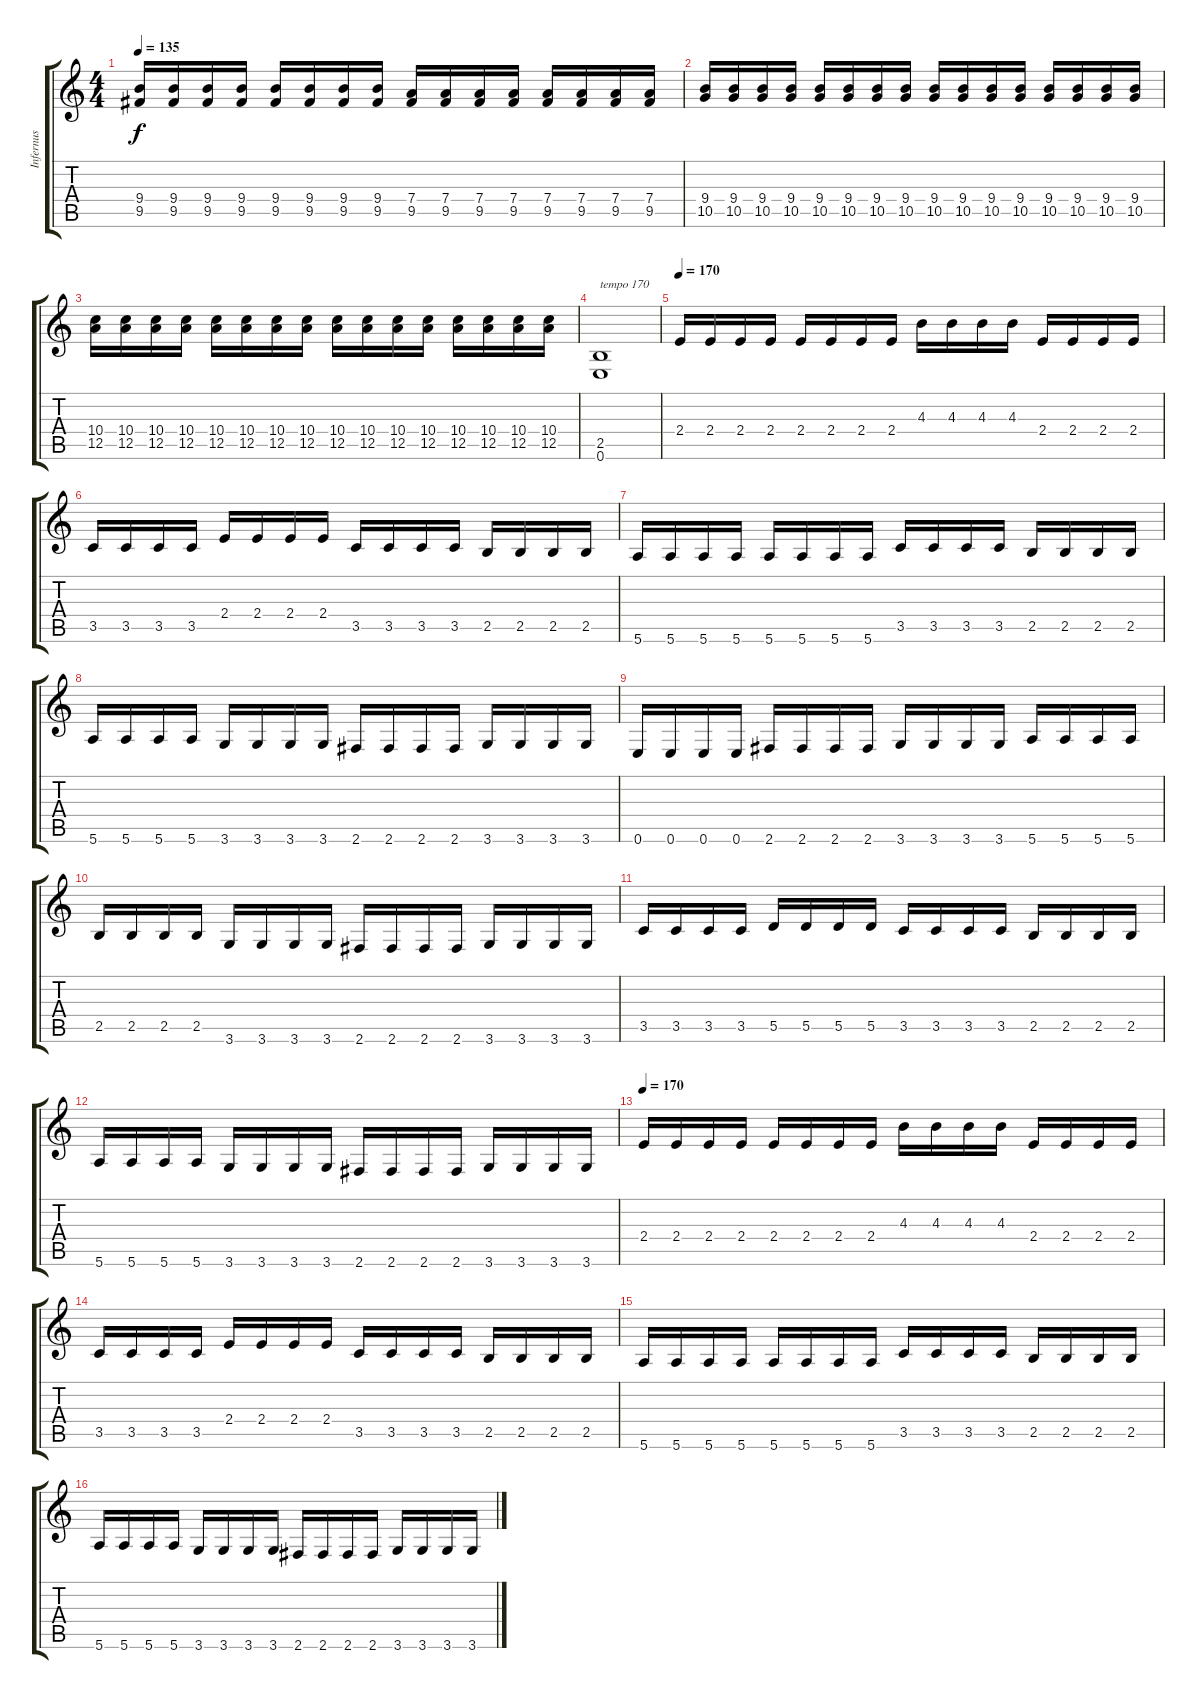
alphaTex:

\track ("Infernus" "Infernus") {instrument distortionguitar}
\staff {score tabs}
\tuning (E4 B3 G3 D3 A2 E2) {hide}
\ts (4 4)
\tempo 135
\clef g2
\ks c
(9.4 9.5).16{dy f} (9.4 9.5).16 (9.4 9.5).16 (9.4 9.5).16 (9.4 9.5).16 (9.4 9.5).16 (9.4 9.5).16 (9.4 9.5).16 (7.4 9.5).16 (7.4 9.5).16 (7.4 9.5).16 (7.4 9.5).16 (7.4 9.5).16 (7.4 9.5).16 (7.4 9.5).16 (7.4 9.5).16 |
(9.4 10.5).16 (9.4 10.5).16 (9.4 10.5).16 (9.4 10.5).16 (9.4 10.5).16 (9.4 10.5).16 (9.4 10.5).16 (9.4 10.5).16 (9.4 10.5).16 (9.4 10.5).16 (9.4 10.5).16 (9.4 10.5).16 (9.4 10.5).16 (9.4 10.5).16 (9.4 10.5).16 (9.4 10.5).16 |
(10.4 12.5).16 (10.4 12.5).16 (10.4 12.5).16 (10.4 12.5).16 (10.4 12.5).16 (10.4 12.5).16 (10.4 12.5).16 (10.4 12.5).16 (10.4 12.5).16 (10.4 12.5).16 (10.4 12.5).16 (10.4 12.5).16 (10.4 12.5).16 (10.4 12.5).16 (10.4 12.5).16 (10.4 12.5).16 |
(2.5 0.6).1{txt "tempo 170"} |
\tempo 170
2.4.16 2.4.16 2.4.16 2.4.16 2.4.16 2.4.16 2.4.16 2.4.16 4.3.16 4.3.16 4.3.16 4.3.16 2.4.16 2.4.16 2.4.16 2.4.16 |
3.5.16 3.5.16 3.5.16 3.5.16 2.4.16 2.4.16 2.4.16 2.4.16 3.5.16 3.5.16 3.5.16 3.5.16 2.5.16 2.5.16 2.5.16 2.5.16 |
5.6.16 5.6.16 5.6.16 5.6.16 5.6.16 5.6.16 5.6.16 5.6.16 3.5.16 3.5.16 3.5.16 3.5.16 2.5.16 2.5.16 2.5.16 2.5.16 |
5.6.16 5.6.16 5.6.16 5.6.16 3.6.16 3.6.16 3.6.16 3.6.16 2.6.16 2.6.16 2.6.16 2.6.16 3.6.16 3.6.16 3.6.16 3.6.16 |
0.6.16 0.6.16 0.6.16 0.6.16 2.6.16 2.6.16 2.6.16 2.6.16 3.6.16 3.6.16 3.6.16 3.6.16 5.6.16 5.6.16 5.6.16 5.6.16 |
2.5.16 2.5.16 2.5.16 2.5.16 3.6.16 3.6.16 3.6.16 3.6.16 2.6.16 2.6.16 2.6.16 2.6.16 3.6.16 3.6.16 3.6.16 3.6.16 |
3.5.16 3.5.16 3.5.16 3.5.16 5.5.16 5.5.16 5.5.16 5.5.16 3.5.16 3.5.16 3.5.16 3.5.16 2.5.16 2.5.16 2.5.16 2.5.16 |
5.6.16 5.6.16 5.6.16 5.6.16 3.6.16 3.6.16 3.6.16 3.6.16 2.6.16 2.6.16 2.6.16 2.6.16 3.6.16 3.6.16 3.6.16 3.6.16 |
\tempo 170
2.4.16 2.4.16 2.4.16 2.4.16 2.4.16 2.4.16 2.4.16 2.4.16 4.3.16 4.3.16 4.3.16 4.3.16 2.4.16 2.4.16 2.4.16 2.4.16 |
3.5.16 3.5.16 3.5.16 3.5.16 2.4.16 2.4.16 2.4.16 2.4.16 3.5.16 3.5.16 3.5.16 3.5.16 2.5.16 2.5.16 2.5.16 2.5.16 |
5.6.16 5.6.16 5.6.16 5.6.16 5.6.16 5.6.16 5.6.16 5.6.16 3.5.16 3.5.16 3.5.16 3.5.16 2.5.16 2.5.16 2.5.16 2.5.16 |
5.6.16 5.6.16 5.6.16 5.6.16 3.6.16 3.6.16 3.6.16 3.6.16 2.6.16 2.6.16 2.6.16 2.6.16 3.6.16 3.6.16 3.6.16 3.6.16
